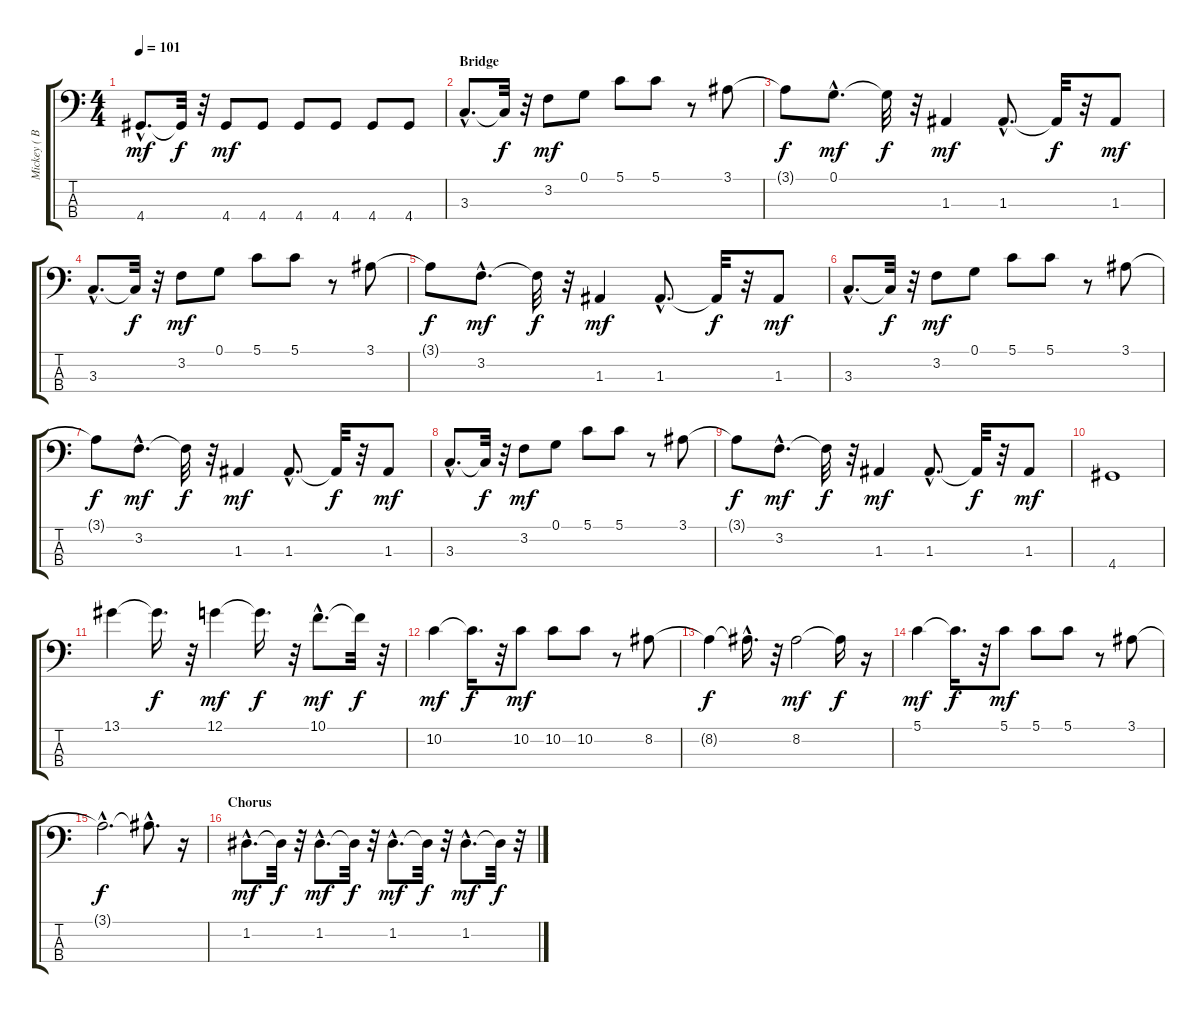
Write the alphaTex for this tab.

\track ("Mickey ( Bass )" "Mickey ( B") {instrument electricbassfinger}
\staff {score tabs}
\tuning (G2 D2 A1 E1) {hide}
\ts (4 4)
\tempo 101
\clef f4
\ks c
4.4{hac}.8{d dy mf} 4.4{t}.32{dy f} r.32 4.4.8{dy mf} 4.4.8 4.4.8 4.4.8 4.4.8 4.4.8 |
\section ("" "Bridge")
3.3{hac}.8{d} 3.3{t}.32{dy f} r.32 3.2.8{dy mf} 0.1.8 5.1.8 5.1.8 r.8 3.1.8 |
3.1{t}.8{dy f} 0.1{hac}.8{d dy mf} 0.1{t}.32{dy f} r.32 1.3.4{dy mf} 1.3{hac}.8{d} 1.3{t}.32{dy f} r.32 1.3.8{dy mf} |
3.3{hac}.8{d} 3.3{t}.32{dy f} r.32 3.2.8{dy mf} 0.1.8 5.1.8 5.1.8 r.8 3.1.8 |
3.1{t}.8{dy f} 3.2{hac}.8{d dy mf} 3.2{t}.32{dy f} r.32 1.3.4{dy mf} 1.3{hac}.8{d} 1.3{t}.32{dy f} r.32 1.3.8{dy mf} |
3.3{hac}.8{d} 3.3{t}.32{dy f} r.32 3.2.8{dy mf} 0.1.8 5.1.8 5.1.8 r.8 3.1.8 |
3.1{t}.8{dy f} 3.2{hac}.8{d dy mf} 3.2{t}.32{dy f} r.32 1.3.4{dy mf} 1.3{hac}.8{d} 1.3{t}.32{dy f} r.32 1.3.8{dy mf} |
3.3{hac}.8{d} 3.3{t}.32{dy f} r.32 3.2.8{dy mf} 0.1.8 5.1.8 5.1.8 r.8 3.1.8 |
3.1{t}.8{dy f} 3.2{hac}.8{d dy mf} 3.2{t}.32{dy f} r.32 1.3.4{dy mf} 1.3{hac}.8{d} 1.3{t}.32{dy f} r.32 1.3.8{dy mf} |
4.4.1 |
13.1.4 13.1{t}.16{d dy f} r.32 12.1.4{dy mf} 12.1{t}.16{d dy f} r.32 10.1{hac}.8{d dy mf} 10.1{t}.32{dy f} r.32 |
10.2.4{dy mf} 10.2{t}.16{d dy f} r.32 10.2.8{dy mf} 10.2.8 10.2.8 r.8 8.2.8 |
8.2{t}.4{dy f} 8.2{hac t}.16{d} r.32 8.2.2{dy mf} 8.2{t}.16{dy f} r.16 |
5.1.4{dy mf} 5.1{t}.16{d dy f} r.32 5.1.8{dy mf} 5.1.8 5.1.8 r.8 3.1.8 |
3.1{hac t}.2{d dy f} 3.1{hac t}.8{d} r.16 |
\section ("" "Chorus")
1.2{hac}.8{d dy mf} 1.2{t}.32{dy f} r.32 1.2{hac}.8{d dy mf} 1.2{t}.32{dy f} r.32 1.2{hac}.8{d dy mf} 1.2{t}.32{dy f} r.32 1.2{hac}.8{d dy mf} 1.2{t}.32{dy f} r.32
